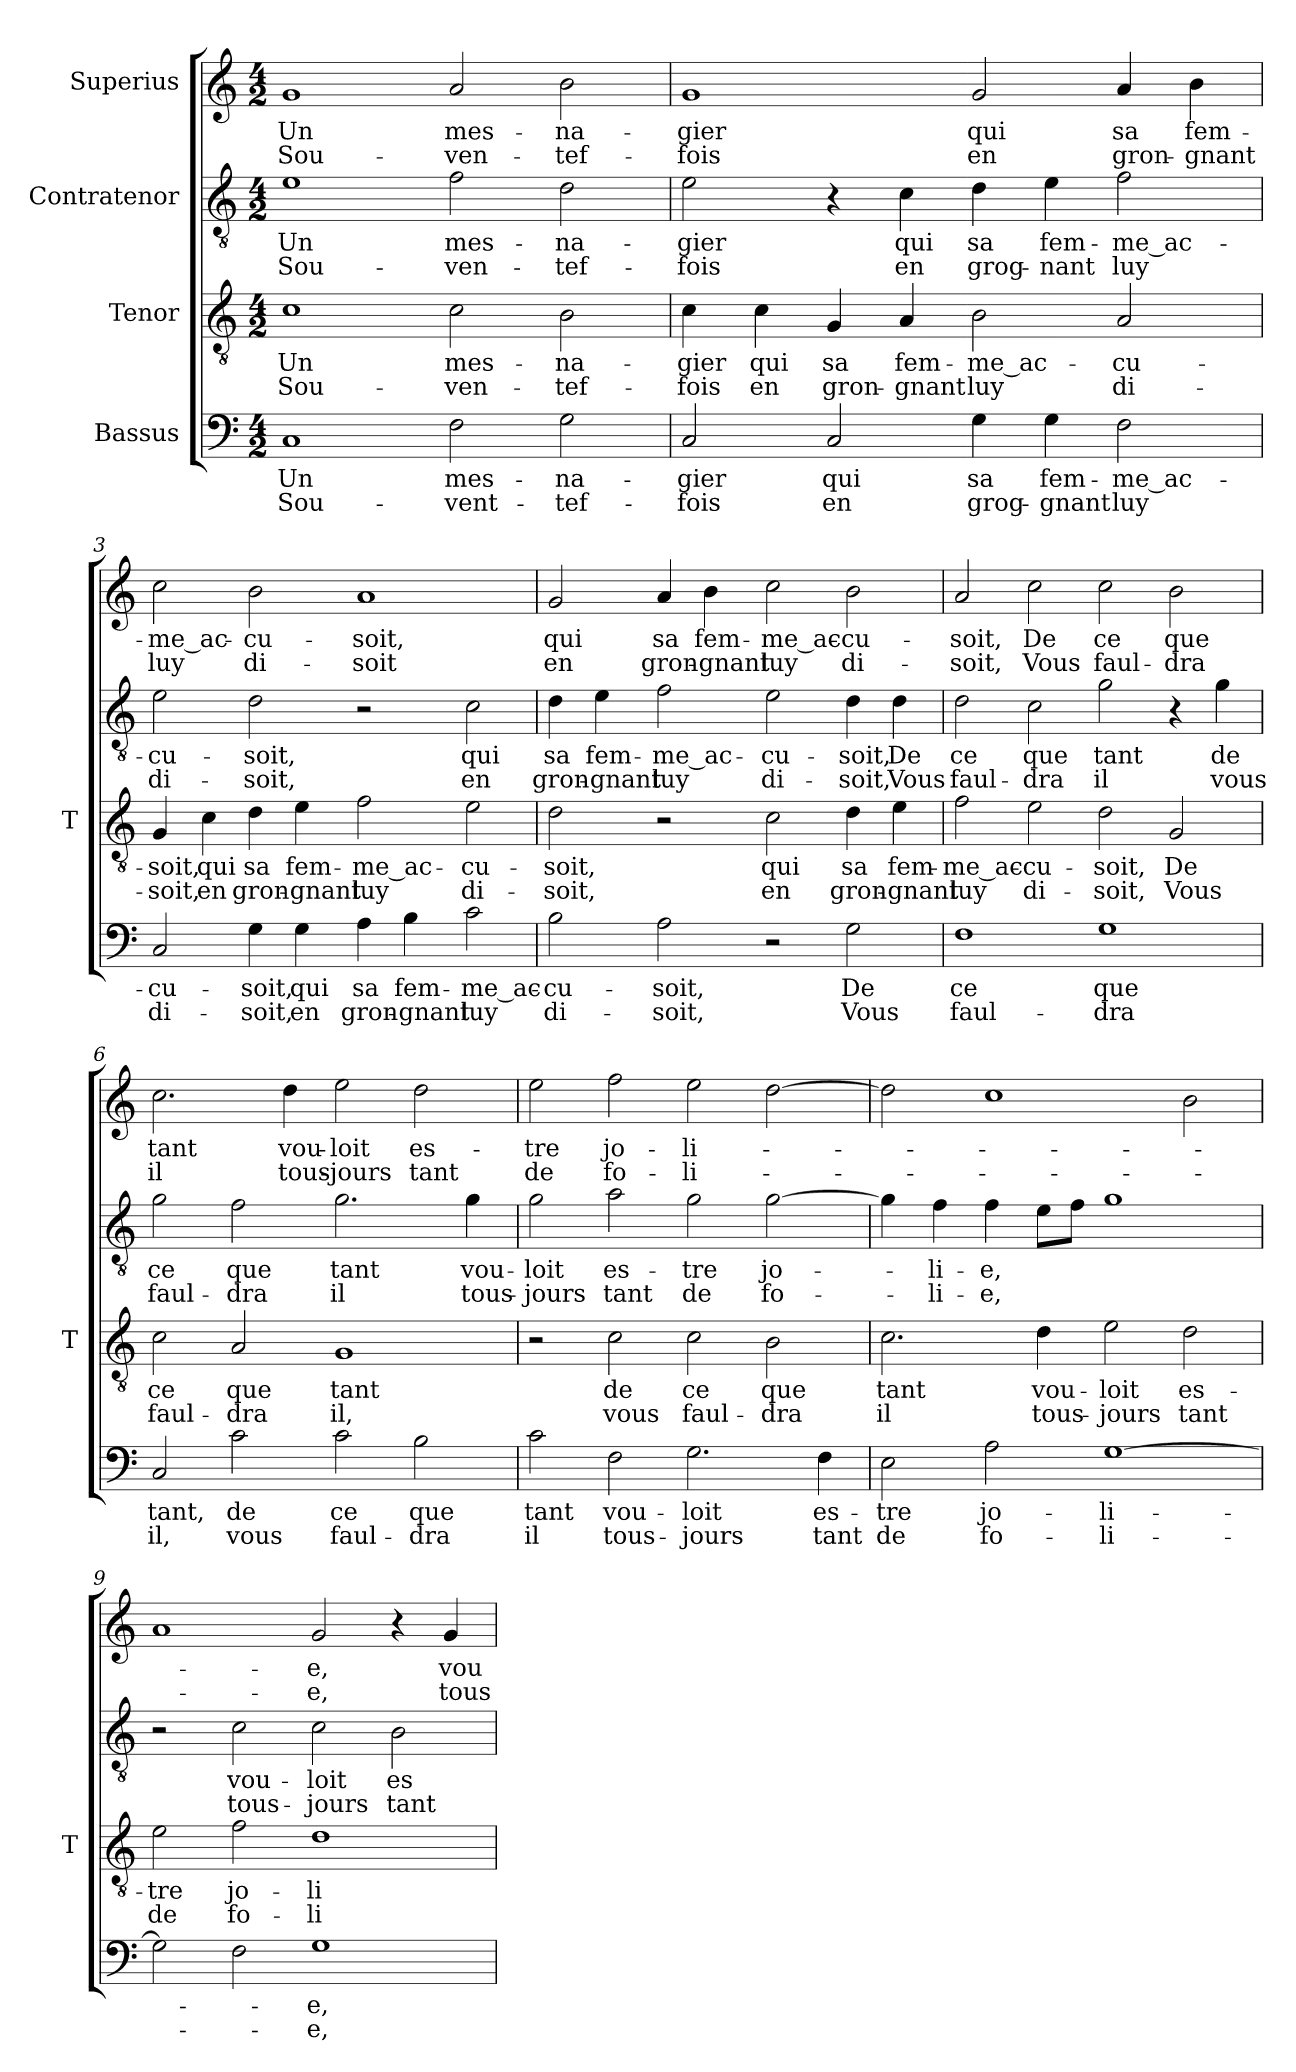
**kern	**text	**text	**kern	**text	**text	**kern	**text	**text	**kern	**text	**text
*part4	*part4	*part4	*part3	*part3	*part3	*part2	*part2	*part2	*part1	*part1	*part1
*staff4	*staff4	*staff4	*staff3	*staff3	*staff3	*staff2	*staff2	*staff2	*staff1	*staff1	*staff1
*I"Bassus	*	*	*I"Tenor	*	*	*I"Contratenor	*	*	*I"Superius	*	*
*	*	*	*I'T	*	*	*	*	*	*	*	*
*clefF4	*	*	*clefGv2	*	*	*clefGv2	*	*	*clefG2	*	*
*k[]	*	*	*k[]	*	*	*k[]	*	*	*k[]	*	*
*M4/2	*	*	*M4/2	*	*	*M4/2	*	*	*M4/2	*	*
=1	=1	=1	=1	=1	=1	=1	=1	=1	=1	=1	=1
1C	-Un	Sou-	1c	-Un	Sou-	1e	-Un	Sou-	1g	-Un	Sou-
2F	mes-	vent-	2c	mes-	ven-	2f	mes-	ven-	2a	mes-	ven-
2G	na-	tef-	2B	na-	tef-	2d	na-	tef-	2b	na-	tef-
=2	=2	=2	=2	=2	=2	=2	=2	=2	=2	=2	=2
2C	-gier	-fois	4c	-gier	-fois	2e	-gier	-fois	1g	-gier	-fois
.	.	.	4c	-qui	-en	.	.	.	.	.	.
2C	-qui	-en	4G	-sa	gron-	4r	.	.	.	.	.
.	.	.	4A	fem-	-gnant	4c	-qui	-en	.	.	.
4G	-sa	grog-	2B	me_ac-	-luy	4d	-sa	grog-	2g	-qui	-en
4G	fem-	-gnant	.	.	.	4e	fem-	-nant	.	.	.
2F	me_ac-	-luy	2A	cu-	di-	2f	me_ac-	-luy	4a	-sa	gron-
.	.	.	.	.	.	.	.	.	4b	fem-	-gnant
=3	=3	=3	=3	=3	=3	=3	=3	=3	=3	=3	=3
2C	cu-	di-	4G	-soit,	-soit,	2e	cu-	di-	2cc	me_ac-	-luy
.	.	.	4c	-qui	-en	.	.	.	.	.	.
4G	-soit,	-soit,	4d	-sa	gron-	2d	-soit,	-soit,	2b	cu-	di-
4G	-qui	-en	4e	fem-	-gnant	.	.	.	.	.	.
4A	-sa	gron-	2f	me_ac-	-luy	2r	.	.	1a	-soit,	-soit
4B	fem-	-gnant	.	.	.	.	.	.	.	.	.
2c	me_ac-	-luy	2e	cu-	di-	2c	-qui	-en	.	.	.
=4	=4	=4	=4	=4	=4	=4	=4	=4	=4	=4	=4
2B	cu-	di-	2d	-soit,	-soit,	4d	-sa	gron-	2g	-qui	-en
.	.	.	.	.	.	4e	fem-	-gnant	.	.	.
2A	-soit,	-soit,	2r	.	.	2f	me_ac-	-luy	4a	-sa	gron-
.	.	.	.	.	.	.	.	.	4b	fem-	-gnant
2r	.	.	2c	-qui	-en	2e	cu-	di-	2cc	me_ac-	-luy
2G	-De	-Vous	4d	-sa	gron-	4d	-soit,	-soit,	2b	cu-	di-
.	.	.	4e	fem-	-gnant	4d	-De	-Vous	.	.	.
=5	=5	=5	=5	=5	=5	=5	=5	=5	=5	=5	=5
1F	-ce	faul-	2f	me_ac-	-luy	2d	-ce	faul-	2a	-soit,	-soit,
.	.	.	2e	cu-	di-	2c	-que	-dra	2cc	-De	-Vous
1G	-que	-dra	2d	-soit,	-soit,	2g	-tant	-il	2cc	-ce	faul-
.	.	.	2G	-De	-Vous	4r	.	.	2b	-que	-dra
.	.	.	.	.	.	4g	-de	-vous	.	.	.
=6	=6	=6	=6	=6	=6	=6	=6	=6	=6	=6	=6
2C	-tant,	-il,	2c	-ce	faul-	2g	-ce	faul-	2.cc	-tant	-il
2c	-de	-vous	2A	-que	-dra	2f	-que	-dra	.	.	.
.	.	.	.	.	.	.	.	.	4dd	vou-	tous-
2c	-ce	faul-	1G	-tant	-il,	2.g	-tant	-il	2ee	-loit	-jours
2B	-que	-dra	.	.	.	.	.	.	2dd	es-	-tant
.	.	.	.	.	.	4g	vou-	tous-	.	.	.
=7	=7	=7	=7	=7	=7	=7	=7	=7	=7	=7	=7
2c	-tant	-il	2r	.	.	2g	-loit	-jours	2ee	-tre	-de
2F	vou-	tous-	2c	-de	-vous	2a	es-	-tant	2ff	jo-	fo-
2.G	-loit	-jours	2c	-ce	faul-	2g	-tre	-de	2ee	li-	li-
.	.	.	2B	-que	-dra	[2g	jo-	fo-	[2dd	.	.
4F	es-	-tant	.	.	.	.	.	.	.	.	.
=8	=8	=8	=8	=8	=8	=8	=8	=8	=8	=8	=8
2E	-tre	-de	2.c	-tant	-il	4g]	.	.	2dd]	.	.
.	.	.	.	.	.	4f	li-	li-	.	.	.
2A	jo-	fo-	.	.	.	4f	-e,	-e,	1cc	.	.
.	.	.	4d	vou-	tous-	8eL	.	.	.	.	.
.	.	.	.	.	.	8fJ	.	.	.	.	.
[1G	li-	li-	2e	-loit	-jours	1g	.	.	.	.	.
.	.	.	2d	es-	-tant	.	.	.	2b	.	.
=9	=9	=9	=9	=9	=9	=9	=9	=9	=9	=9	=9
2G]	.	.	2e	-tre	-de	2r	.	.	1a	.	.
2F	.	.	2f	jo-	fo-	2c	vou-	tous-	.	.	.
1G	-e,	-e,	1d	li-	li-	2c	-loit	-jours	2g	-e,	-e,
.	.	.	.	.	.	2B	es-	-tant	4r	.	.
.	.	.	.	.	.	.	.	.	4g	vou-	tous-
=	=	=	=	=	=	=	=	=	=	=	=
*-	*-	*-	*-	*-	*-	*-	*-	*-	*-	*-	*-
